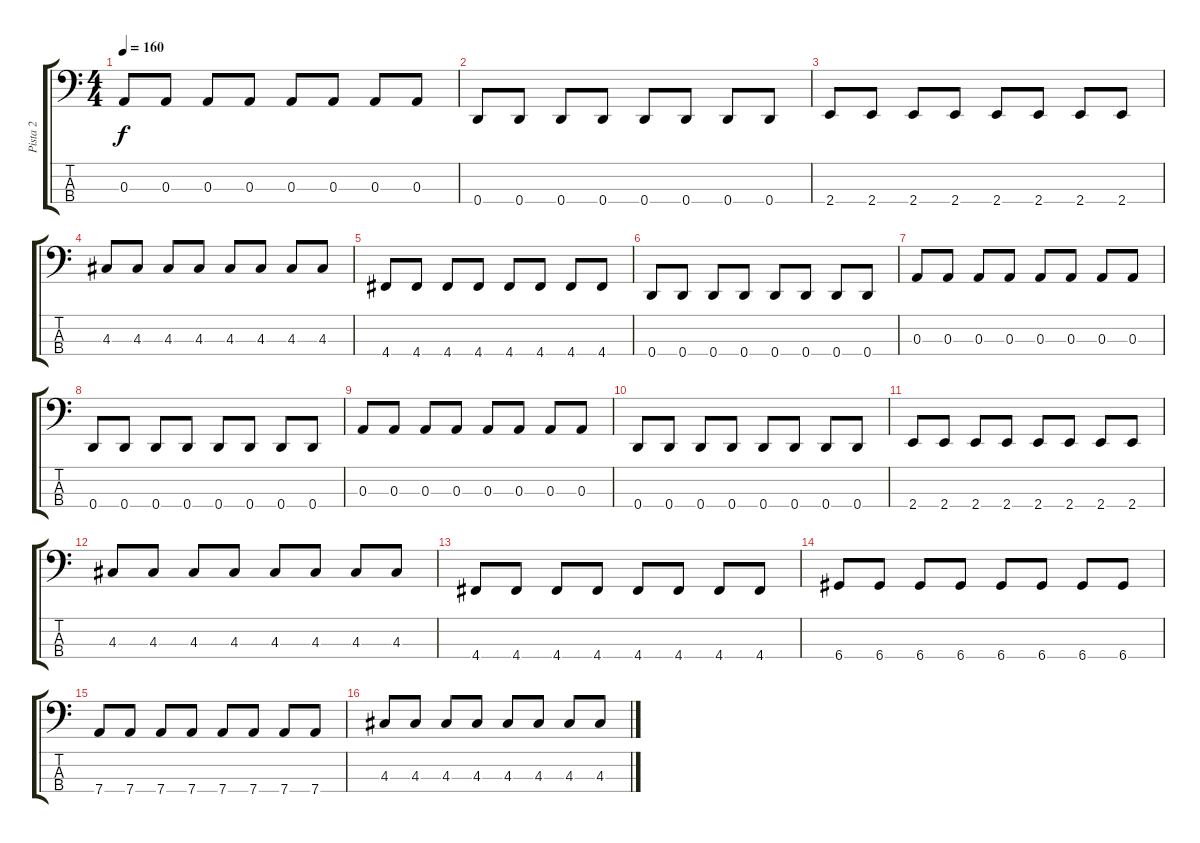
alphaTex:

\track ("Pista 2" "Pista 2") {instrument electricbassfinger}
\staff {score tabs}
\tuning (G2 D2 A1 D1) {hide}
\ts (4 4)
\tempo 160
\clef f4
\ks c
0.3.8{dy f} 0.3.8 0.3.8 0.3.8 0.3.8 0.3.8 0.3.8 0.3.8 |
0.4.8 0.4.8 0.4.8 0.4.8 0.4.8 0.4.8 0.4.8 0.4.8 |
2.4.8 2.4.8 2.4.8 2.4.8 2.4.8 2.4.8 2.4.8 2.4.8 |
4.3.8 4.3.8 4.3.8 4.3.8 4.3.8 4.3.8 4.3.8 4.3.8 |
4.4.8 4.4.8 4.4.8 4.4.8 4.4.8 4.4.8 4.4.8 4.4.8 |
0.4.8 0.4.8 0.4.8 0.4.8 0.4.8 0.4.8 0.4.8 0.4.8 |
0.3.8 0.3.8 0.3.8 0.3.8 0.3.8 0.3.8 0.3.8 0.3.8 |
0.4.8 0.4.8 0.4.8 0.4.8 0.4.8 0.4.8 0.4.8 0.4.8 |
0.3.8 0.3.8 0.3.8 0.3.8 0.3.8 0.3.8 0.3.8 0.3.8 |
0.4.8 0.4.8 0.4.8 0.4.8 0.4.8 0.4.8 0.4.8 0.4.8 |
2.4.8 2.4.8 2.4.8 2.4.8 2.4.8 2.4.8 2.4.8 2.4.8 |
4.3.8 4.3.8 4.3.8 4.3.8 4.3.8 4.3.8 4.3.8 4.3.8 |
4.4.8 4.4.8 4.4.8 4.4.8 4.4.8 4.4.8 4.4.8 4.4.8 |
6.4.8 6.4.8 6.4.8 6.4.8 6.4.8 6.4.8 6.4.8 6.4.8 |
7.4.8 7.4.8 7.4.8 7.4.8 7.4.8 7.4.8 7.4.8 7.4.8 |
4.3.8 4.3.8 4.3.8 4.3.8 4.3.8 4.3.8 4.3.8 4.3.8
